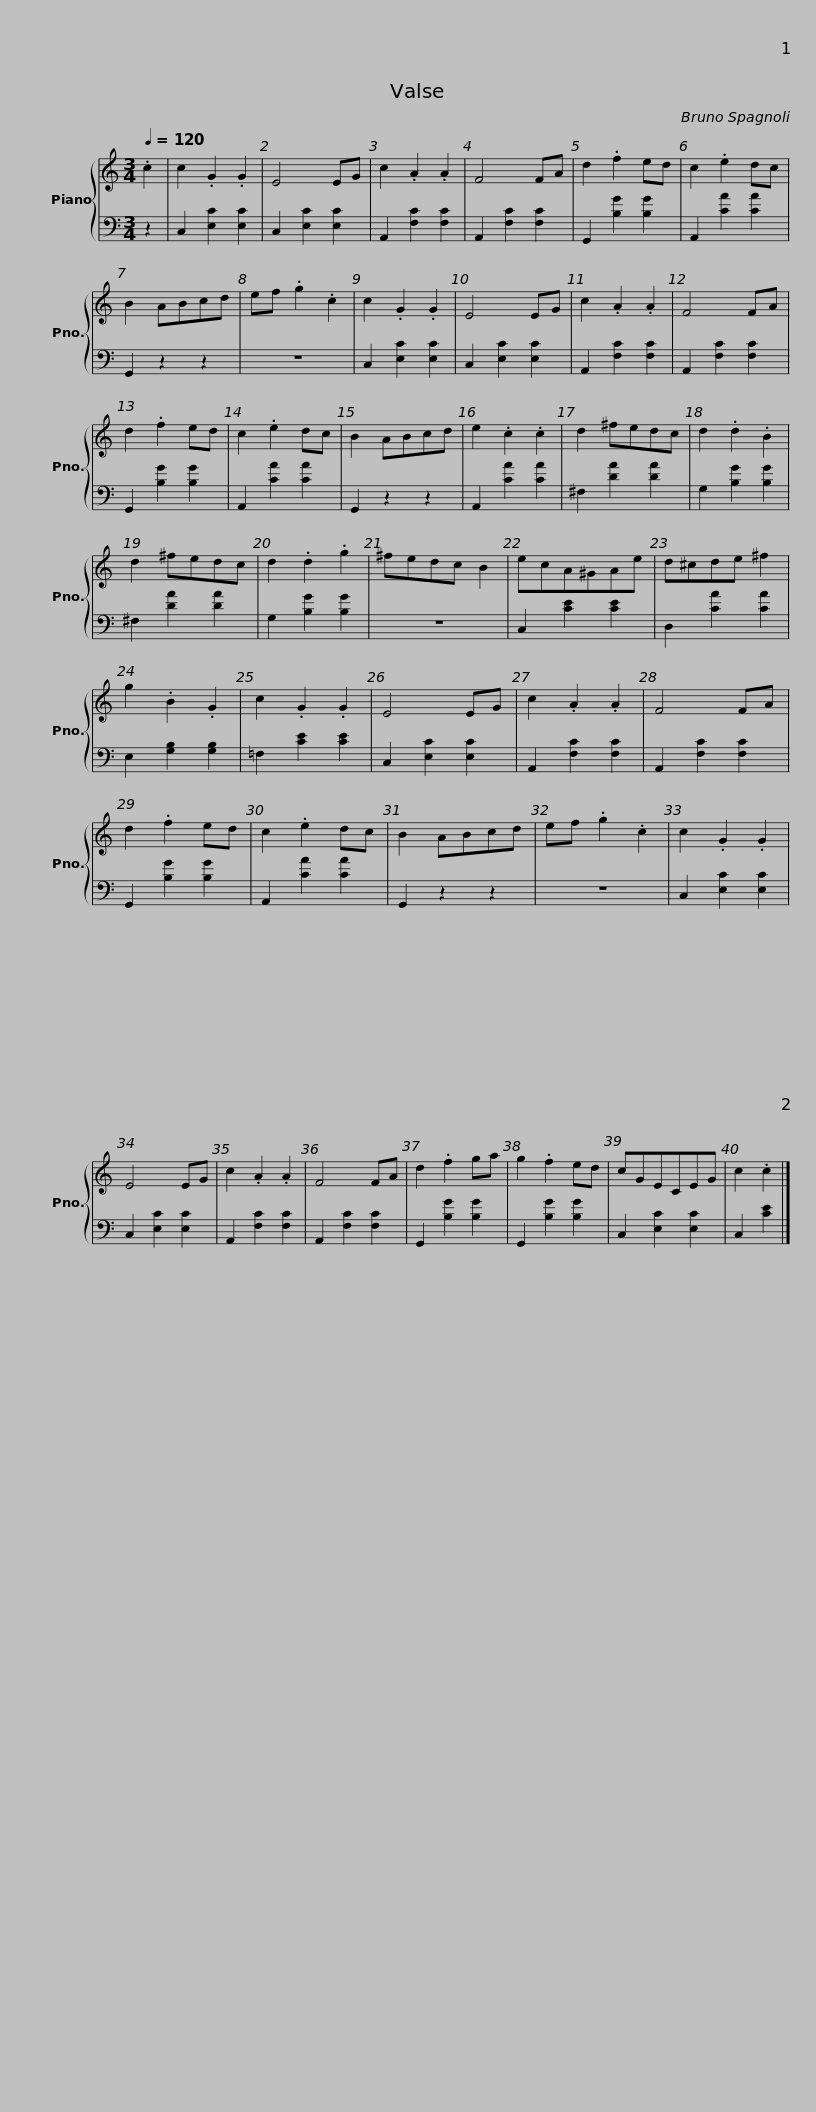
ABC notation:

X:1
%%score { 1 | 2 }
L:1/8
Q:1/4=120
M:3/4
I:linebreak $
K:C
V:1 treble
V:2 bass
V:1
 .c2 | c2 .G2 .G2 | E4 EG | c2 .A2 .A2 | F4 FA | %5
 d2 .f2 ed | c2 .e2 dc | B2 ABcd | ef .g2 .c2 | c2 .G2 .G2 |$ %10
 E4 EG | c2 .A2 .A2 | F4 FA | d2 .f2 ed | c2 .e2 dc | %15
 B2 ABcd | e2 .c2 .c2 | d2 ^fedc | d2 .d2 .B2 |$ d2 ^fedc | %20
 d2 .d2 .g2 | ^fedc B2 | ecA^GAe | d^cde ^f2 | g2 .B2 .G2 | %25
 c2 .G2 .G2 |$ E4 EG | c2 .A2 .A2 | F4 FA | d2 .f2 ed | %30
 c2 .e2 dc | B2 ABcd | ef .g2 .c2 |$ c2 .G2 .G2 | E4 EG | %35
 c2 .A2 .A2 | F4 FA | d2 .f2 ga | g2 .f2 ed | cGECEG | %40
 c2 .c2 |] %41
V:2
 z2 | C,2 [E,C]2 [E,C]2 | C,2 [E,C]2 [E,C]2 | A,,2 [F,C]2 [F,C]2 | A,,2 [F,C]2 [F,C]2 | %5
 G,,2 [B,G]2 [B,G]2 | A,,2 [CA]2 [CA]2 | G,,2 z2 z2 | z6 | C,2 [E,C]2 [E,C]2 |$ %10
 C,2 [E,C]2 [E,C]2 | A,,2 [F,C]2 [F,C]2 | A,,2 [F,C]2 [F,C]2 | G,,2 [B,G]2 [B,G]2 | A,,2 [CA]2 [CA]2 | %15
 G,,2 z2 z2 | A,,2 [CA]2 [CA]2 | ^F,2 [DA]2 [DA]2 | G,2 [B,G]2 [B,G]2 |$ ^F,2 [DA]2 [DA]2 | %20
 G,2 [B,G]2 [B,G]2 | z6 | C,2 [CE]2 [CE]2 | D,2 [CA]2 [CA]2 | E,2 [G,B,]2 [G,B,]2 | %25
 =F,2 [CE]2 [CE]2 |$ C,2 [E,C]2 [E,C]2 | A,,2 [F,C]2 [F,C]2 | A,,2 [F,C]2 [F,C]2 | G,,2 [B,G]2 [B,G]2 | %30
 A,,2 [CA]2 [CA]2 | G,,2 z2 z2 | z6 |$ C,2 [E,C]2 [E,C]2 | C,2 [E,C]2 [E,C]2 | %35
 A,,2 [F,C]2 [F,C]2 | A,,2 [F,C]2 [F,C]2 | G,,2 [B,G]2 [B,G]2 | G,,2 [B,G]2 [B,G]2 | C,2 [E,C]2 [E,C]2 | %40
 C,2 [CE]2 |] %41
